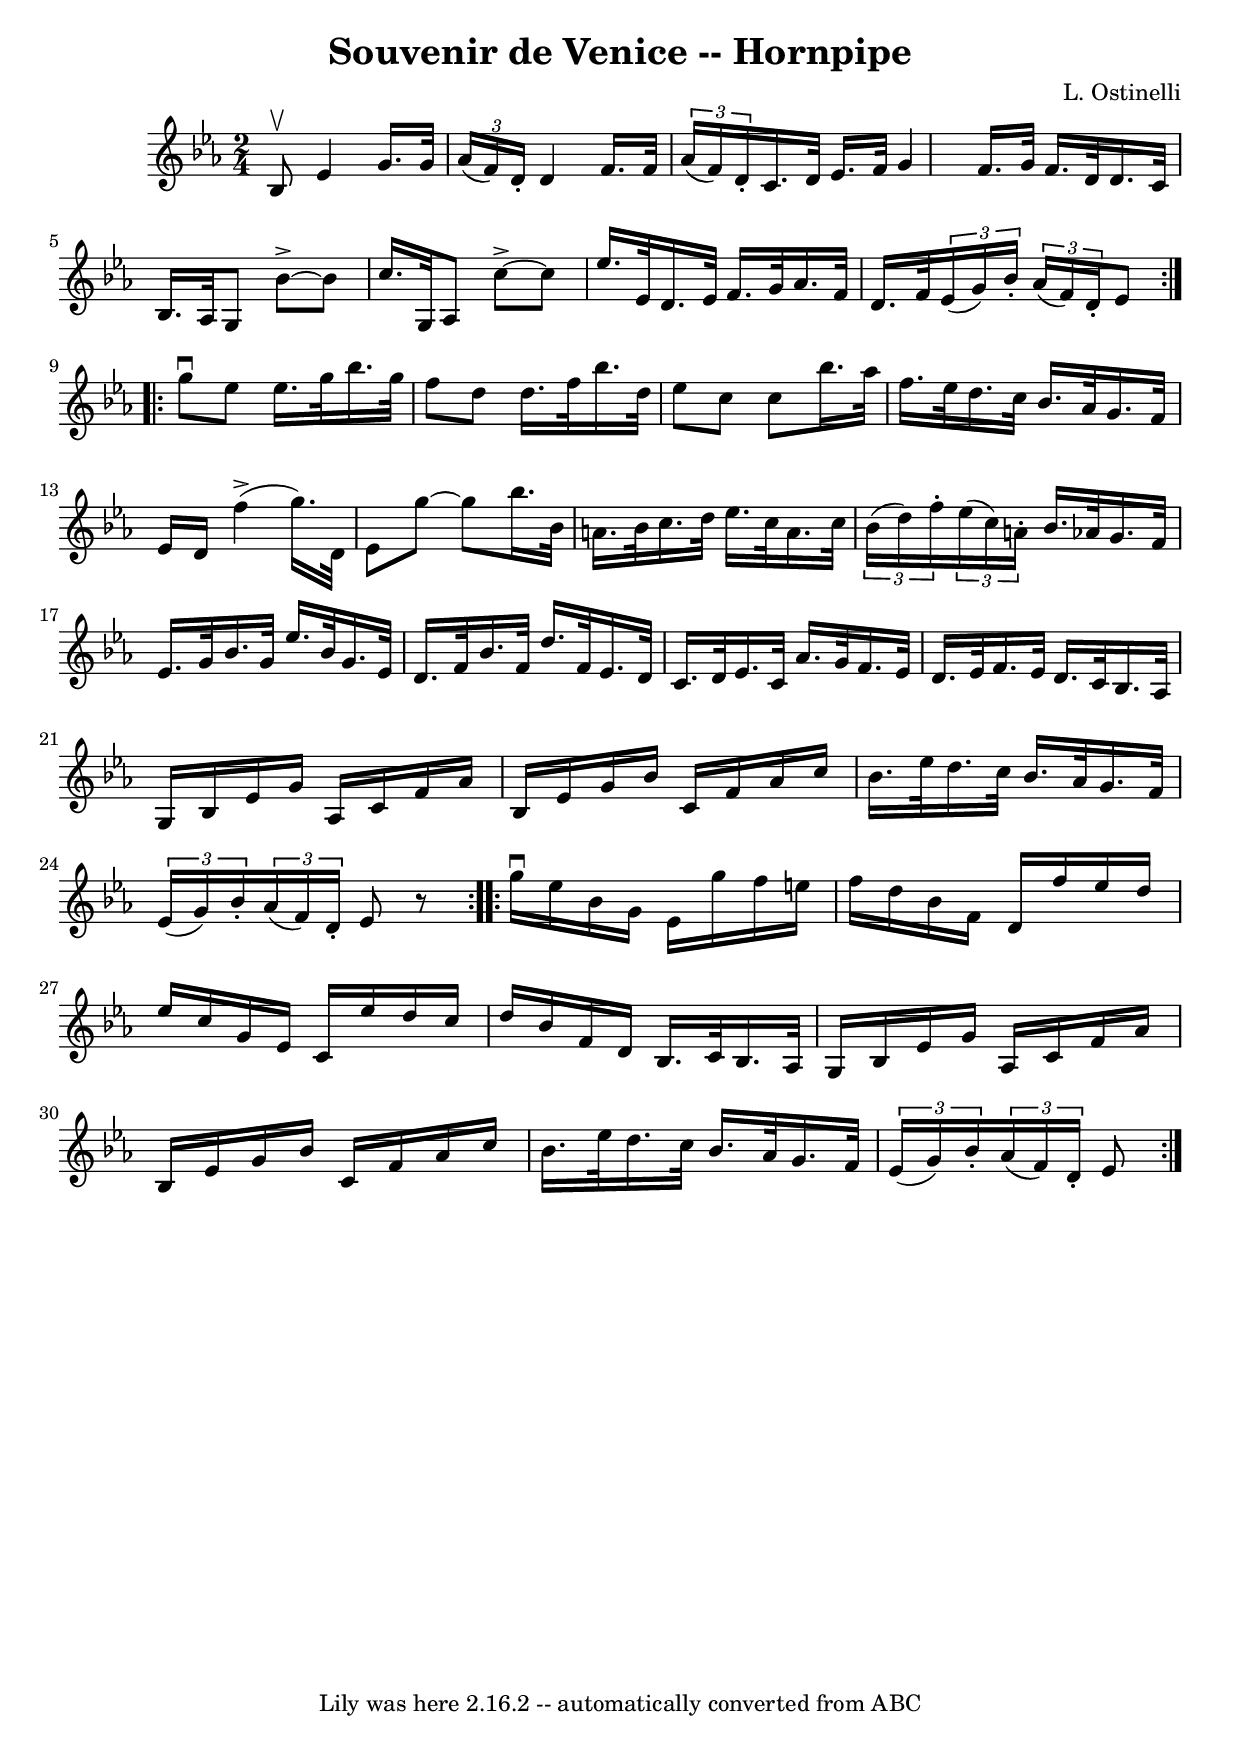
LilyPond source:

\version "2.16.2"
\include "Mammoth.ily"
\header {
  %% book = "Cole's 1000 Fiddle Tunes"
  composer = "L. Ostinelli"
  crossRefNumber = "1"
  footnotes = ""
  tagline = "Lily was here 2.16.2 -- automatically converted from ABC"
  title = "Souvenir de Venice -- Hornpipe"

}
voicedefault =  {



  \repeat volta 2 {

    \time 2/4      \key ees \major bes8^\upbow  |
    ees'4 g'16. g'32    
    \times 2/3 { aes'16 (f'16) d'16-.  	       }  |
    d'4 f'16. f'32  
    \times 2/3 { aes'16 (f'16) d'16-.  	       }  |
    c'16. d'32         ees'16. f'32 g'4   |
    f'16. g'32 f'16. d'32 d'16.         c'32 bes16. aes32   |
    g8 bes'8^\accent  ~ bes'8         c''16. g32   |
    aes8 c''8^\accent  ~ c''8 ees''16.         ees'32   |
    d'16. ees'32 f'16. g'32 aes'16. f'32         d'16. f'32   |
    \times 2/3 { ees'16 (g'16) bes'16-. 
	       }   
    \times 2/3 { aes'16 (f'16) d'16-. 
	       } ees'8  
  }     
  \repeat volta 2 {
         g''8^\downbow ees''8 ees''16. g''32 bes''16. g''32   |
         f''8 d''8 d''16. f''32 bes''16. d''32   |
    ees''8 c''8      c''8 bes''16. aes''32   |
    f''16. ees''32 d''16.         c''32 bes'16. aes'32 g'16. f'32   |
    ees'16 d'16           f''4 (^\accent g''16.) d'32   |
    ees'8 g''8   ~ g''8         bes''16. bes'32   |
    a'16. bes'32 c''16. d''32 ees''16.        c''32 a'16. c''32   |
    \times 2/3 { bes'16 (d''16)   
		 f''16-. 
	       }   \times 2/3 { ees''16 (c''16) a'16-. 
			      } bes'16.         aes'!32 g'16. f'32   |
    ees'16. g'32 bes'16. g'32         ees''16. bes'32 g'16. ees'32   |
    d'16. f'32 bes'16.         f'32 d''16. f'32 ees'16. d'32   |
    c'16. d'32 ees'16.       c'32 aes'16. g'32 f'16. ees'32   |
    d'16. ees'32         f'16. ees'32 d'16. c'32 bes16. aes32   |
    g16 bes16         ees'16 g'16 aes16 c'16 f'16 aes'16   |
    bes16 ees'16      g'16 bes'16 c'16 f'16 aes'16 c''16   |
    bes'16.         ees''32 d''16. c''32 bes'16. aes'32 g'16. f'32   |
    
    \times 2/3 { ees'16 (g'16) bes'16-. 
	       }   \times 2/3 { aes'16 (
				f'16) d'16-. 
			      } ees'8    r8 
  }     
  \repeat volta 2 {
    g''16^\downbow        ees''16 bes'16 g'16 ees'16 g''16 f''16 e''16   |
         f''16 d''16 bes'16 f'16 d'16 f''16 ees''16 d''16   |
         ees''16 c''16 g'16 ees'16 c'16 ees''16 d''16 c''16    |
    d''16 bes'16 f'16 d'16 bes16. c'32 bes16. aes32  |
    g16 bes16 ees'16 g'16 aes16 c'16 f'16 aes'16  |
    bes16 ees'16 g'16 bes'16 c'16 f'16 aes'16         c''16   |
    bes'16. ees''32 d''16. c''32 bes'16. aes'32       g'16. f'32   |
    \times 2/3 { ees'16 (g'16) bes'16-. 
	       }   
    \times 2/3 { aes'16 (f'16) d'16-. 
	       } ees'8  
  }   

}

\score{
  <<

    \context Staff="default"
    {
      \voicedefault 
      
    }

  >>
  \layout {
    
  }
  \midi {
  }

}
